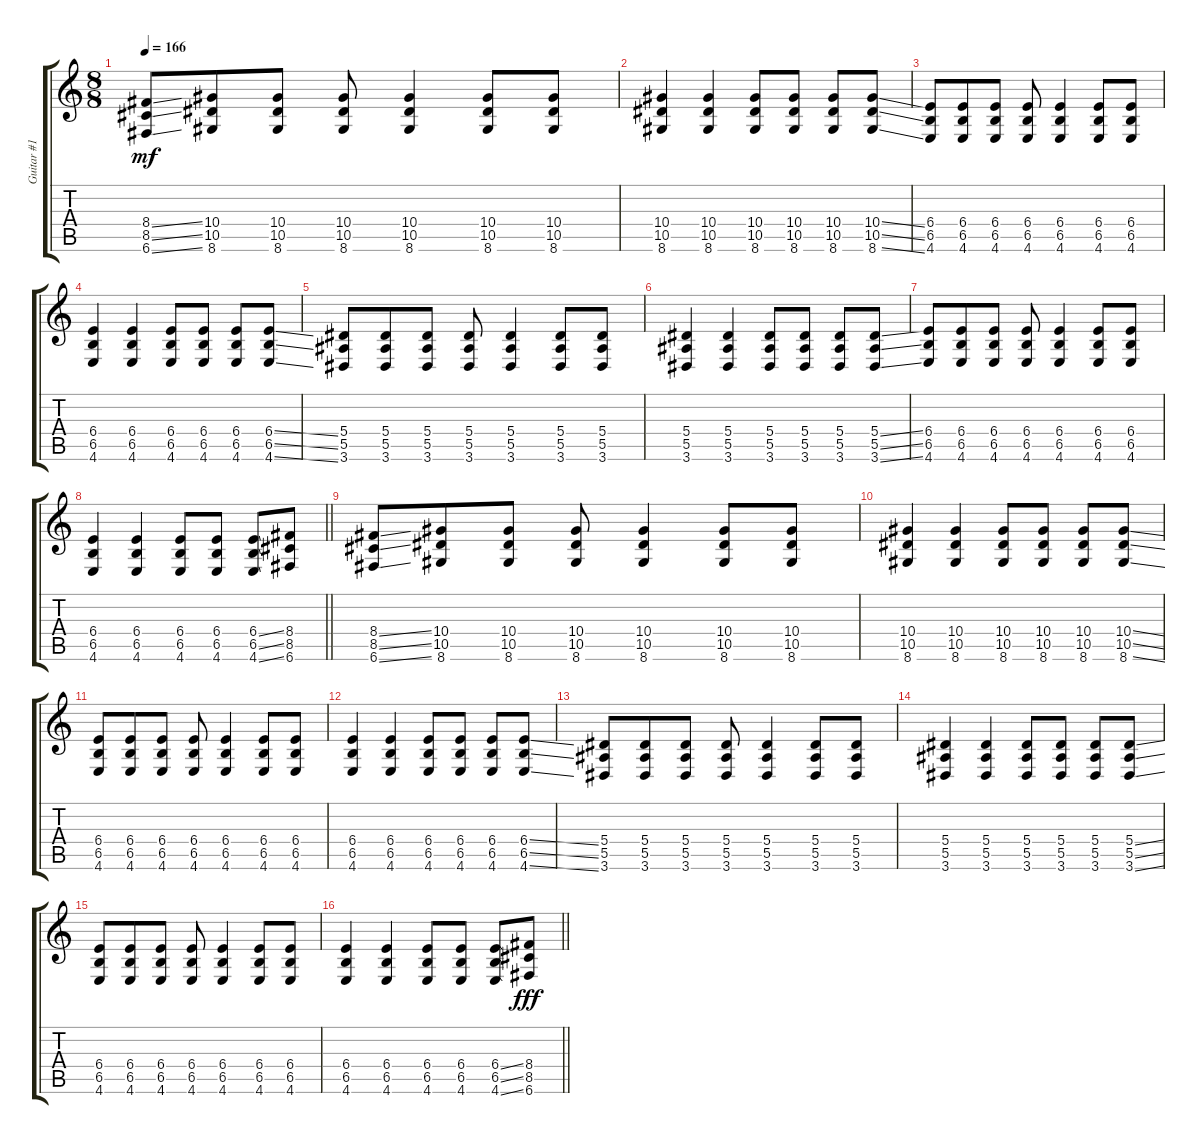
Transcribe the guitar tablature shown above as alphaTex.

\track ("Guitar #1" "Guitar #1") {instrument distortionguitar}
\staff {score tabs}
\tuning (C4 G3 Eb3 Bb2 F2 C2) {hide}
\ts (8 8)
\tempo 166
\clef g2
\ks c
(8.4{ss} 8.5{ss} 6.6{ss}).8{dy mf} (10.4 10.5 8.6).8 (10.4 10.5 8.6).8 (10.4 10.5 8.6).8 (10.4 10.5 8.6).4 (10.4 10.5 8.6).8 (10.4 10.5 8.6).8 |
(10.4 10.5 8.6).4 (10.4 10.5 8.6).4 (10.4 10.5 8.6).8 (10.4 10.5 8.6).8 (10.4 10.5 8.6).8 (10.4{ss} 10.5{ss} 8.6{ss}).8 |
(6.4 6.5 4.6).8 (6.4 6.5 4.6).8 (6.4 6.5 4.6).8 (6.4 6.5 4.6).8 (6.4 6.5 4.6).4 (6.4 6.5 4.6).8 (6.4 6.5 4.6).8 |
(6.4 6.5 4.6).4 (6.4 6.5 4.6).4 (6.4 6.5 4.6).8 (6.4 6.5 4.6).8 (6.4 6.5 4.6).8 (6.4{ss} 6.5{ss} 4.6{ss}).8 |
(5.4 5.5 3.6).8 (5.4 5.5 3.6).8 (5.4 5.5 3.6).8 (5.4 5.5 3.6).8 (5.4 5.5 3.6).4 (5.4 5.5 3.6).8 (5.4 5.5 3.6).8 |
(5.4 5.5 3.6).4 (5.4 5.5 3.6).4 (5.4 5.5 3.6).8 (5.4 5.5 3.6).8 (5.4 5.5 3.6).8 (5.4{ss} 5.5{ss} 3.6{ss}).8 |
(6.4 6.5 4.6).8 (6.4 6.5 4.6).8 (6.4 6.5 4.6).8 (6.4 6.5 4.6).8 (6.4 6.5 4.6).4 (6.4 6.5 4.6).8 (6.4 6.5 4.6).8 |
\barLineRight lightlight
(6.4 6.5 4.6).4 (6.4 6.5 4.6).4 (6.4 6.5 4.6).8 (6.4 6.5 4.6).8 (6.4{ss} 6.5{ss} 4.6{ss}).8 (8.4 8.5 6.6).8 |
(8.4{ss} 8.5{ss} 6.6{ss}).8 (10.4 10.5 8.6).8 (10.4 10.5 8.6).8 (10.4 10.5 8.6).8 (10.4 10.5 8.6).4 (10.4 10.5 8.6).8 (10.4 10.5 8.6).8 |
(10.4 10.5 8.6).4 (10.4 10.5 8.6).4 (10.4 10.5 8.6).8 (10.4 10.5 8.6).8 (10.4 10.5 8.6).8 (10.4{ss} 10.5{ss} 8.6{ss}).8 |
(6.4 6.5 4.6).8 (6.4 6.5 4.6).8 (6.4 6.5 4.6).8 (6.4 6.5 4.6).8 (6.4 6.5 4.6).4 (6.4 6.5 4.6).8 (6.4 6.5 4.6).8 |
(6.4 6.5 4.6).4 (6.4 6.5 4.6).4 (6.4 6.5 4.6).8 (6.4 6.5 4.6).8 (6.4 6.5 4.6).8 (6.4{ss} 6.5{ss} 4.6{ss}).8 |
(5.4 5.5 3.6).8 (5.4 5.5 3.6).8 (5.4 5.5 3.6).8 (5.4 5.5 3.6).8 (5.4 5.5 3.6).4 (5.4 5.5 3.6).8 (5.4 5.5 3.6).8 |
(5.4 5.5 3.6).4 (5.4 5.5 3.6).4 (5.4 5.5 3.6).8 (5.4 5.5 3.6).8 (5.4 5.5 3.6).8 (5.4{ss} 5.5{ss} 3.6{ss}).8 |
(6.4 6.5 4.6).8 (6.4 6.5 4.6).8 (6.4 6.5 4.6).8 (6.4 6.5 4.6).8 (6.4 6.5 4.6).4 (6.4 6.5 4.6).8 (6.4 6.5 4.6).8 |
\barLineRight lightlight
(6.4 6.5 4.6).4 (6.4 6.5 4.6).4 (6.4 6.5 4.6).8 (6.4 6.5 4.6).8 (6.4{ss} 6.5{ss} 4.6{ss}).8 (8.4 8.5 6.6).8{dy fff}
